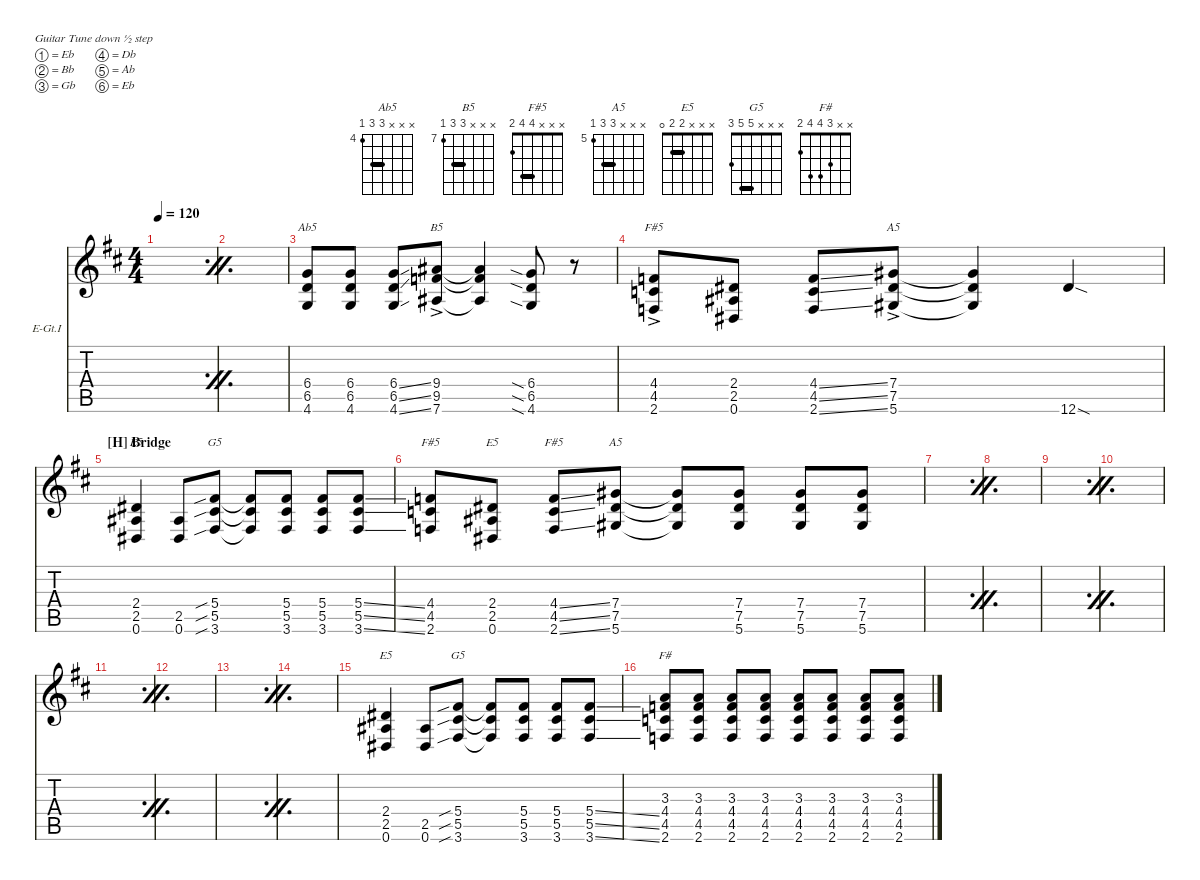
\hideDynamics
\bracketExtendMode nobrackets
\firstSystemTrackNameOrientation horizontal
\otherSystemsTrackNameOrientation horizontal
\track ("E.Guitar I" "E-Gt.I") {instrument distortionguitar}
\staff {score tabs}
\tuning (Eb4 Bb3 Gb3 Db3 Ab2 Eb2)
\chord ("Ab5" x x x 6 6 4) {firstfret 4 barre 6}
\chord ("B5" x x x 9 9 7) {firstfret 7 barre 9}
\chord ("F#5" x x x 4 4 2) {barre 4}
\chord ("A5" x x x 7 7 5) {firstfret 5 barre 7}
\chord ("E5" x x x 2 2 0) {barre 2}
\chord ("G5" x x x 5 5 3) {barre 5}
\chord ("F#" x x 3 4 4 2)
\ts (4 4)
\tempo 120
\clef g2
\simile firstofdouble
\ks bminor
|
\simile secondofdouble
|
(4.6 6.5 6.4).8{ch "Ab5"} (4.6 6.4 6.5).8 (4.6{ss} 6.4{ss} 6.5{ss}).8 (7.6{ac} 9.5{ac} 9.4{ac}).8{ch "B5"} (7.6{t} 9.5{t} 9.4{t}).4 (4.6{sia} 6.5{sia} 6.4{sia}).8 r.8 |
(2.6{ac} 4.5{ac} 4.4{ac}).8{ch "F#5"} (0.6 2.5 2.4).8 (2.6{ss} 4.5{ss} 4.4{ss}).8 (5.6{ac} 7.5{ac} 7.4{ac}).8{ch "A5"} (5.6{t} 7.5{t} 7.4{t}).4 12.6{sod}.4 |
\section ("H" "Bridge")
(2.5 0.6 2.4).4{ch "E5" dy f} (2.5 0.6).8 (5.5{sib} 3.6{sib} 5.4{sib}).8{ch "G5"} (3.6{t} 5.5{t} 5.4{t}).8 (5.5 3.6 5.4).8 (5.5 3.6 5.4).8 (5.5{ss} 3.6{ss} 5.4{ss}).8 |
(4.5 2.6 4.4).8{ch "F#5"} (2.5 0.6 2.4).8{ch "E5"} (4.5{ss} 2.6{ss} 4.4{ss}).8{ch "F#5"} (7.5 5.6 7.4).8{ch "A5"} (5.6{t} 7.5{t} 7.4{t}).8 (7.5 5.6 7.4).8 (7.5 5.6 7.4).8 (5.6 7.5 7.4).8 |
\simile firstofdouble
|
\simile secondofdouble
|
\simile firstofdouble
|
\simile secondofdouble
|
\simile firstofdouble
|
\simile secondofdouble
|
\simile firstofdouble
|
\simile secondofdouble
|
\simile none
(2.5 0.6 2.4).4{ch "E5"} (2.5 0.6).8 (5.5{sib} 3.6{sib} 5.4{sib}).8{ch "G5"} (3.6{t} 5.5{t} 5.4{t}).8 (5.5 3.6 5.4).8 (5.5 3.6 5.4).8 (5.5{ss} 3.6{ss} 5.4{ss}).8 |
(2.6 4.5 4.4 3.3).8{ch "F#"} (2.6 4.5 4.4 3.3).8 (2.6 4.5 4.4 3.3).8 (2.6 4.5 4.4 3.3).8 (2.6 4.5 4.4 3.3).8 (2.6 4.5 4.4 3.3).8 (2.6 4.5 4.4 3.3).8 (2.6 4.5 4.4 3.3).8
